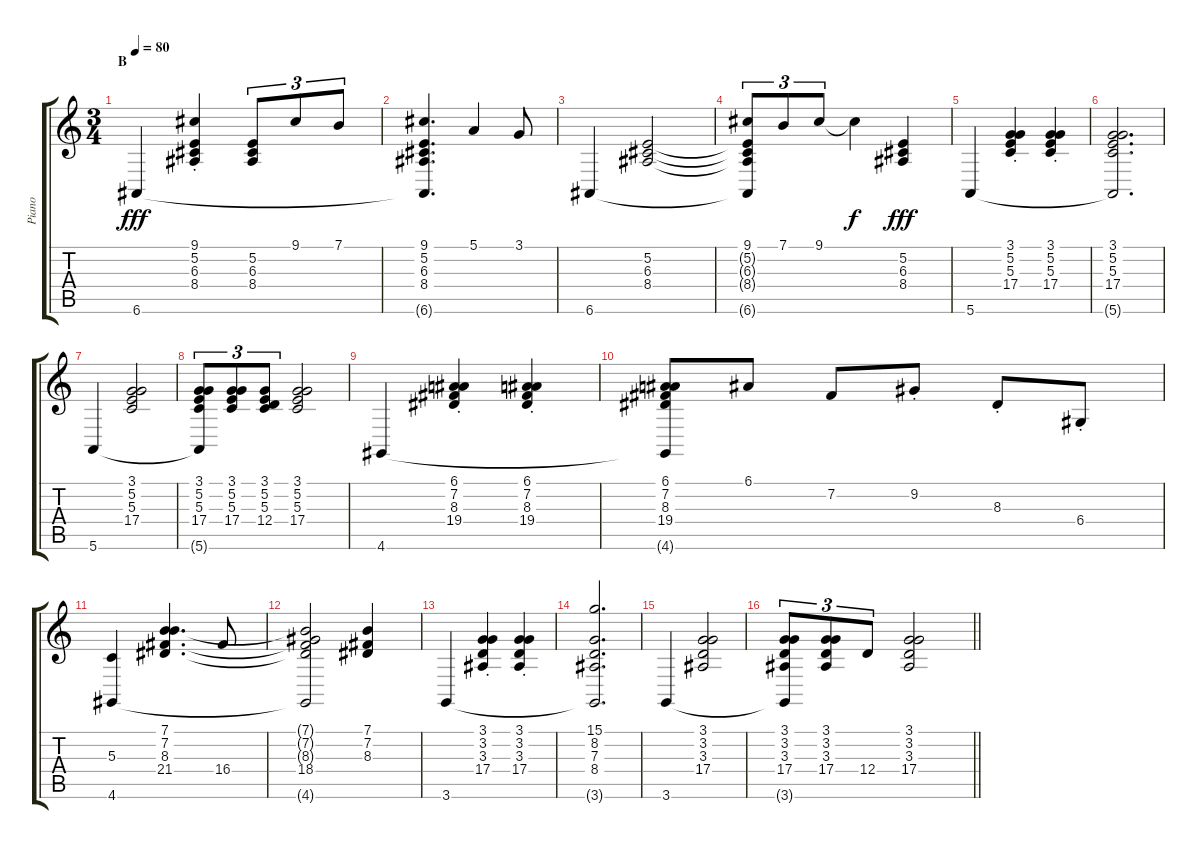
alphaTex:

\track ("Piano" "Piano") {instrument acousticgrandpiano}
\staff {score tabs}
\tuning (E4 B3 G3 D3 A2 E2) {hide}
\ts (3 4)
\section ("" "B")
\tempo 80
\clef g2
\ks c
6.6.4{dy fff} (9.1{st} 5.2{st} 6.3{st} 8.4{st}).4 (5.2 6.3 8.4).8{tu (3 2)} 9.1.8{tu (3 2)} 7.1.8{tu (3 2)} |
(9.1 5.2 6.3 8.4 6.6{t}).4{d} 5.1.4 3.1.8 |
6.6.4 (5.2 6.3 8.4).2 |
(9.1 5.2{t} 6.3{t} 8.4{t} 6.6{t}).8{tu (3 2)} 7.1.8{tu (3 2)} 9.1.8{tu (3 2)} 9.1{t}.4{dy f} (5.2 6.3 8.4).4{dy fff} |
5.6.4 (3.1{st} 5.2{st} 5.3{st} 17.4{st}).4 (3.1{st} 5.2{st} 5.3{st} 17.4{st}).4 |
(3.1 5.2 5.3 17.4 5.6{t}).2{d} |
5.6.4 (3.1 5.2 5.3 17.4).2 |
(3.1 5.2 5.3 17.4 5.6{t}).8{tu (3 2)} (3.1 5.2 5.3 17.4).8{tu (3 2)} (3.1 5.2 5.3 12.4).8{tu (3 2)} (3.1 5.2 5.3 17.4).2 |
4.6.4 (6.1{st} 7.2{st} 8.3{st} 19.4{st}).4 (6.1{st} 7.2{st} 8.3{st} 19.4{st}).4 |
(6.1 7.2 8.3 19.4 4.6{t}).8 6.1.8 7.2.8 9.2{st}.8 8.3{st}.8 6.4{st}.8 |
(5.3 4.6).4 (7.1 7.2 8.3 21.4).4{d} 16.4.8 |
(7.1{t} 7.2{t} 8.3{t} 18.4 4.6{t}).2 (7.1 7.2 8.3).4 |
3.6.4 (3.1 3.2 3.3 17.4{st}).4 (3.1{st} 3.2{st} 3.3{st} 17.4{st}).4 |
(15.1 8.2 7.3 8.4 3.6{t}).2{d} |
3.6.4 (3.1 3.2 3.3 17.4).2 |
\barLineRight lightlight
(3.1 3.2 3.3 17.4 3.6{t}).8{tu (3 2)} (3.1 3.2 3.3 17.4).8{tu (3 2)} 12.4.8{tu (3 2)} (3.1 3.2 3.3 17.4).2
